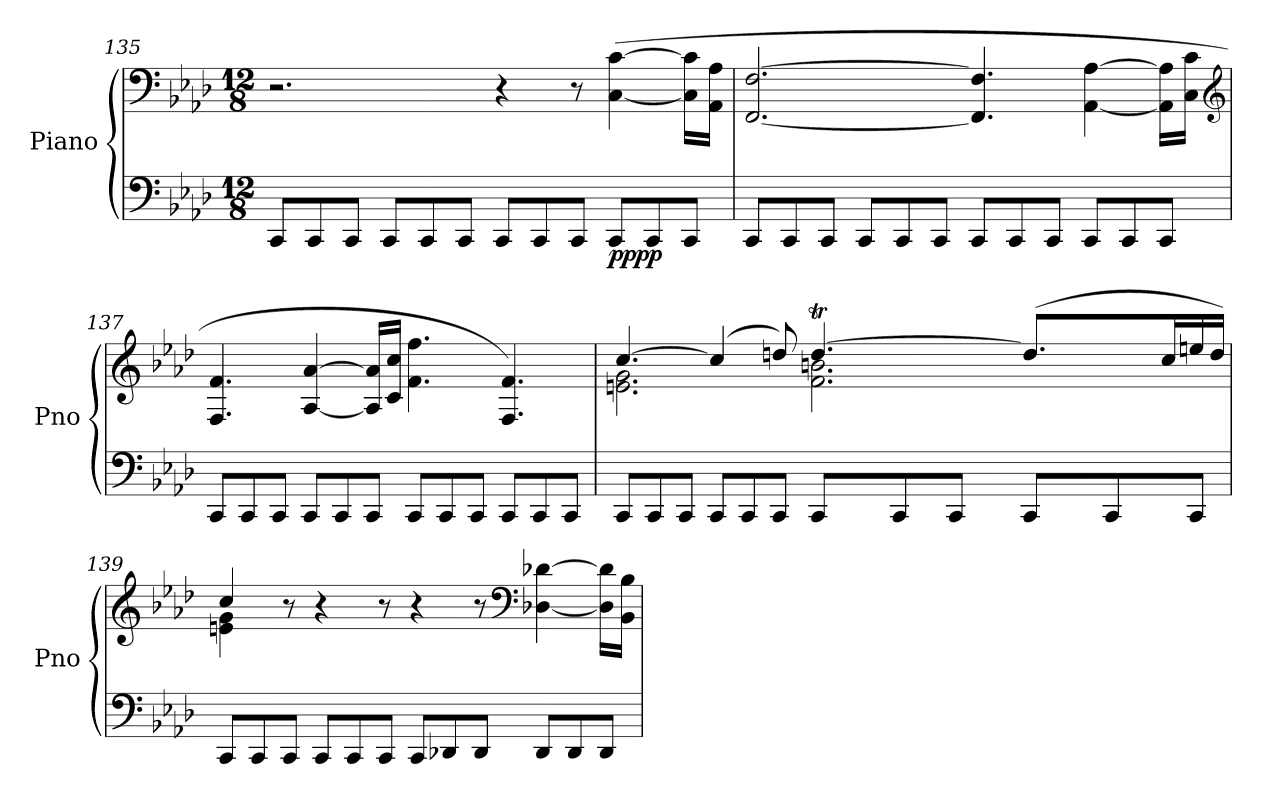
**kern	**kern	**dynam
*part1	*part1	*part1
*staff2	*staff1	*staff1/2
*I"Piano	*	*
*I'Pno	*	*
*clefF4	*clefF4	*
*k[b-e-a-d-]	*k[b-e-a-d-]	*
*A-:	*A-:	*
*M12/8	*M12/8	*
=135	=135	=135
8CC/L	2.r	.
8CC/	.	.
8CC/J	.	.
8CC/L	.	.
8CC/	.	.
8CC/J	.	.
8CC/L	4r	.
8CC/	.	.
8CC/J	8r	.
!	!	!LO:DY:b=2
!	!	!LO:DY:n=1:b
8CC/L	([4C\ [4c\	pp pp
8CC/	.	.
8CC/J	16C\] 16c\]LL	.
.	16AA-\ 16A-\JJ	.
!!LO:LB:g=z
=136	=136	=136
8CC/L	[2.FF/ [2.F/	.
8CC/	.	.
8CC/J	.	.
8CC/L	.	.
8CC/	.	.
8CC/J	.	.
8CC/L	4.FF/] 4.F/]	.
8CC/	.	.
8CC/J	.	.
8CC/L	[4AA-\ [4A-\	.
8CC/	.	.
8CC/J	16AA-\] 16A-\]LL	.
.	16C\ 16c\JJ	.
*	*clefG2	*
=137	=137	=137
8CC/L	4.F/ 4.f/	.
8CC/	.	.
8CC/J	.	.
8CC/L	[4A-/ [4a-/	.
8CC/	.	.
8CC/J	16A-/] 16a-/]LL	.
.	16c/ 16cc/JJ	.
8CC/L	4.f\ 4.ff\	.
8CC/	.	.
8CC/J	.	.
8CC/L	4.F/ 4.f/)	.
8CC/	.	.
8CC/J	.	.
=138	=138	=138
*	*^	*
*	*	*^	*
8CC/L	[4.cc/	2.ryy	2.en\ 2.g\	.
8CC/	.	.	.	.
8CC/J	.	.	.	.
8CC/L	(4cc/]	.	.	.
8CC/	.	.	.	.
8CC/J	8ddn/)	.	.	.
*	*	*Xtuplet	*	*
8CC/L	[4.ddt/	24ccyy	2.f\ 2.bn\	.
.	.	24ddyy	.	.
.	.	24eenyy	.	.
8CC/	.	24ddyy	.	.
.	.	24eeyy	.	.
.	.	24ddyy	.	.
!	!	!LO:N:vis=16	!	!
8CC/J	.	480%17eeyy	.	.
!	!	!LO:N:vis=16	!	!
.	.	480%17ddyy	.	.
!	!	!LO:N:vis=16	!	!
.	.	480%17eeyy	.	.
!	!	!LO:N:vis=16	!	!
.	.	480%17ddyy	.	.
8CC/L	(8.dd/L]	.	.	.
!	!	!LO:N:vis=16	!	!
.	.	480%17eeyy	.	.
!	!	!LO:N:vis=16	!	!
.	.	480%17ddyy	.	.
!	!	!LO:N:vis=16	!	!
.	.	480%17eeyy	.	.
.	.	480ryy	.	.
8CC/	.	48ddyy	.	.
.	.	48eeTTTyy	.	.
.	.	48ddyy	.	.
.	16cc/L	8.ryy	.	.
8CC/J	16een/	.	.	.
.	16dd/JJ)	.	.	.
*	*	*v	*v	*
!!LO:LB:g=z
=139	=139	=139	=139
8CC/L	4cc/	4en\ 4g\	.
8CC/	.	.	.
8CC/J	8r	1ryy	.
8CC/L	4r	.	.
8CC/	.	.	.
8CC/J	8r	.	.
8CC/L	4r	.	.
8DD-X/	.	.	.
8DD-/J	8r	.	.
*	*clefF4	*	*
8DD-/L	[4D-X\ [4d-X\	.	.
8DD-/	.	4ryy	.
8DD-/J	16D-\] 16d-\]LL	.	.
.	16BB-\ 16B-\JJ	.	.
*	*v	*v	*
=	=	=
*-	*-	*-
